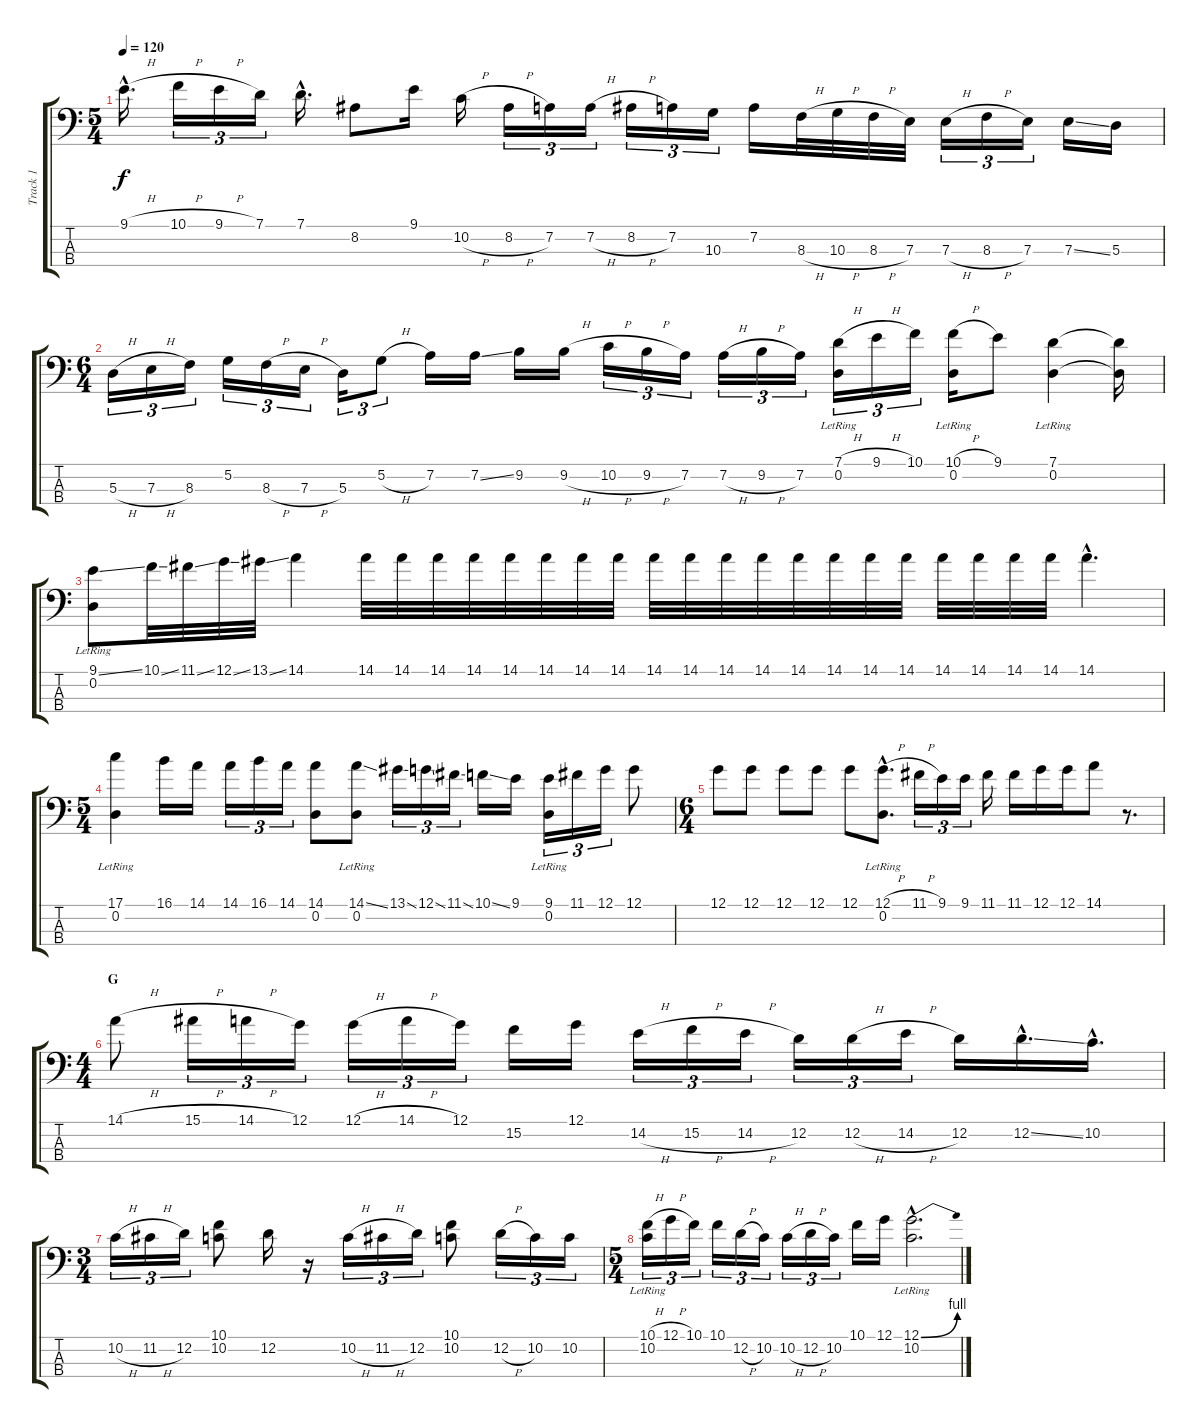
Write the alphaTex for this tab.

\track ("Track 1" "Track 1") {instrument electricbassfinger}
\staff {score tabs}
\tuning (G2 D2 A1 E1) {hide}
\ts (5 4)
\tempo 120
\clef f4
\ks c
9.1{h hac}.16{d dy f} 10.1{h}.16{tu (3 2)} 9.1{h}.16{tu (3 2)} 7.1.16{tu (3 2)} 7.1{hac}.16{d} 8.2.8 9.1.16 10.2{h}.16 8.2{h}.16{tu (3 2)} 7.2.16{tu (3 2)} 7.2{h}.16{tu (3 2)} 8.2{h}.16{tu (3 2)} 7.2.16{tu (3 2)} 10.3.16{tu (3 2)} 7.2.16 8.3{h}.32 10.3{h}.32 8.3{h}.32 7.3.32 7.3{h}.16{tu (3 2)} 8.3{h}.16{tu (3 2)} 7.3.16{tu (3 2)} 7.3{ss}.16 5.3.16 |
\ts (6 4)
5.3{h}.16{tu (3 2)} 7.3{h}.16{tu (3 2)} 8.3.16{tu (3 2)} 5.2.16{tu (3 2)} 8.3{h}.16{tu (3 2)} 7.3{h}.16{tu (3 2)} 5.3.16{tu (3 2)} 5.2{h}.8{tu (3 2)} 7.2.16 7.2{ss}.16 9.2.16 9.2{h}.16 10.2{h}.16{tu (3 2)} 9.2{h}.16{tu (3 2)} 7.2.16{tu (3 2)} 7.2{h}.16{tu (3 2)} 9.2{h}.16{tu (3 2)} 7.2.16{tu (3 2)} (7.1{h} 0.2{lr}).16{tu (3 2)} 9.1{h}.16{tu (3 2)} 10.1.16{tu (3 2)} (10.1{h} 0.2{lr}).16 9.1.8 (7.1{lr} 0.2).4 (7.1{t} 0.2{t}).16 |
(9.1{ss} 0.2{lr}).8 10.1{ss}.32 11.1{ss}.32 12.1{ss}.32 13.1{ss}.32 14.1.4 14.1.32 14.1.32 14.1.32 14.1.32 14.1.32 14.1.32 14.1.32 14.1.32 14.1.32 14.1.32 14.1.32 14.1.32 14.1.32 14.1.32 14.1.32 14.1.32 14.1.32 14.1.32 14.1.32 14.1.32 14.1{hac}.4{d} |
\ts (5 4)
(17.1 0.2{lr}).4 16.1.16 14.1.16 14.1.16{tu (3 2)} 16.1.16{tu (3 2)} 14.1.16{tu (3 2)} (14.1 0.2).8 (14.1{ss} 0.2{lr}).8 13.1{ss}.16{tu (3 2)} 12.1{ss}.16{tu (3 2)} 11.1{ss}.16{tu (3 2)} 10.1{ss}.16 9.1.16 (9.1 0.2{lr}).16{tu (3 2)} 11.1.16{tu (3 2)} 12.1.16{tu (3 2)} 12.1.8 |
\ts (6 4)
12.1.8 12.1.8 12.1.8 12.1.8 12.1.8 (12.1{h hac} 0.2{hac lr}).8{d} 11.1{h}.16{tu (3 2)} 9.1.16{tu (3 2)} 9.1.16{tu (3 2)} 11.1.16 11.1.16 12.1.16 12.1.16 14.1.8 r.8{d} |
\ts (4 4)
\section ("" "G")
14.1{h}.8 15.1{h}.16{tu (3 2)} 14.1{h}.16{tu (3 2)} 12.1.16{tu (3 2)} 12.1{h}.16{tu (3 2)} 14.1{h}.16{tu (3 2)} 12.1.16{tu (3 2)} 15.2.16 12.1.16 14.2{h}.16{tu (3 2)} 15.2{h}.16{tu (3 2)} 14.2{h}.16{tu (3 2)} 12.2.16{tu (3 2)} 12.2{h}.16{tu (3 2)} 14.2{h}.16{tu (3 2)} 12.2.16 12.2{ss hac}.16{d} 10.2{hac}.16{d} |
\ts (3 4)
10.2{h}.16{tu (3 2)} 11.2{h}.16{tu (3 2)} 12.2.16{tu (3 2)} (10.1 10.2).8 12.2.16 r.16 10.2{h}.16{tu (3 2)} 11.2{h}.16{tu (3 2)} 12.2.16{tu (3 2)} (10.1 10.2).8 12.2{h}.16{tu (3 2)} 10.2.16{tu (3 2)} 10.2.16{tu (3 2)} |
\ts (5 4)
(10.1{h} 10.2{lr}).16{tu (3 2)} 12.1{h}.16{tu (3 2)} 10.1.16{tu (3 2)} 10.1.16{tu (3 2)} 12.2{h}.16{tu (3 2)} 10.2.16{tu (3 2)} 10.2{h}.16{tu (3 2)} 12.2{h}.16{tu (3 2)} 10.2.16{tu (3 2)} 10.1.16 12.1.16 (12.1{be (bend 0 0 60 4) hac} 10.2{hac lr}).2{d}
